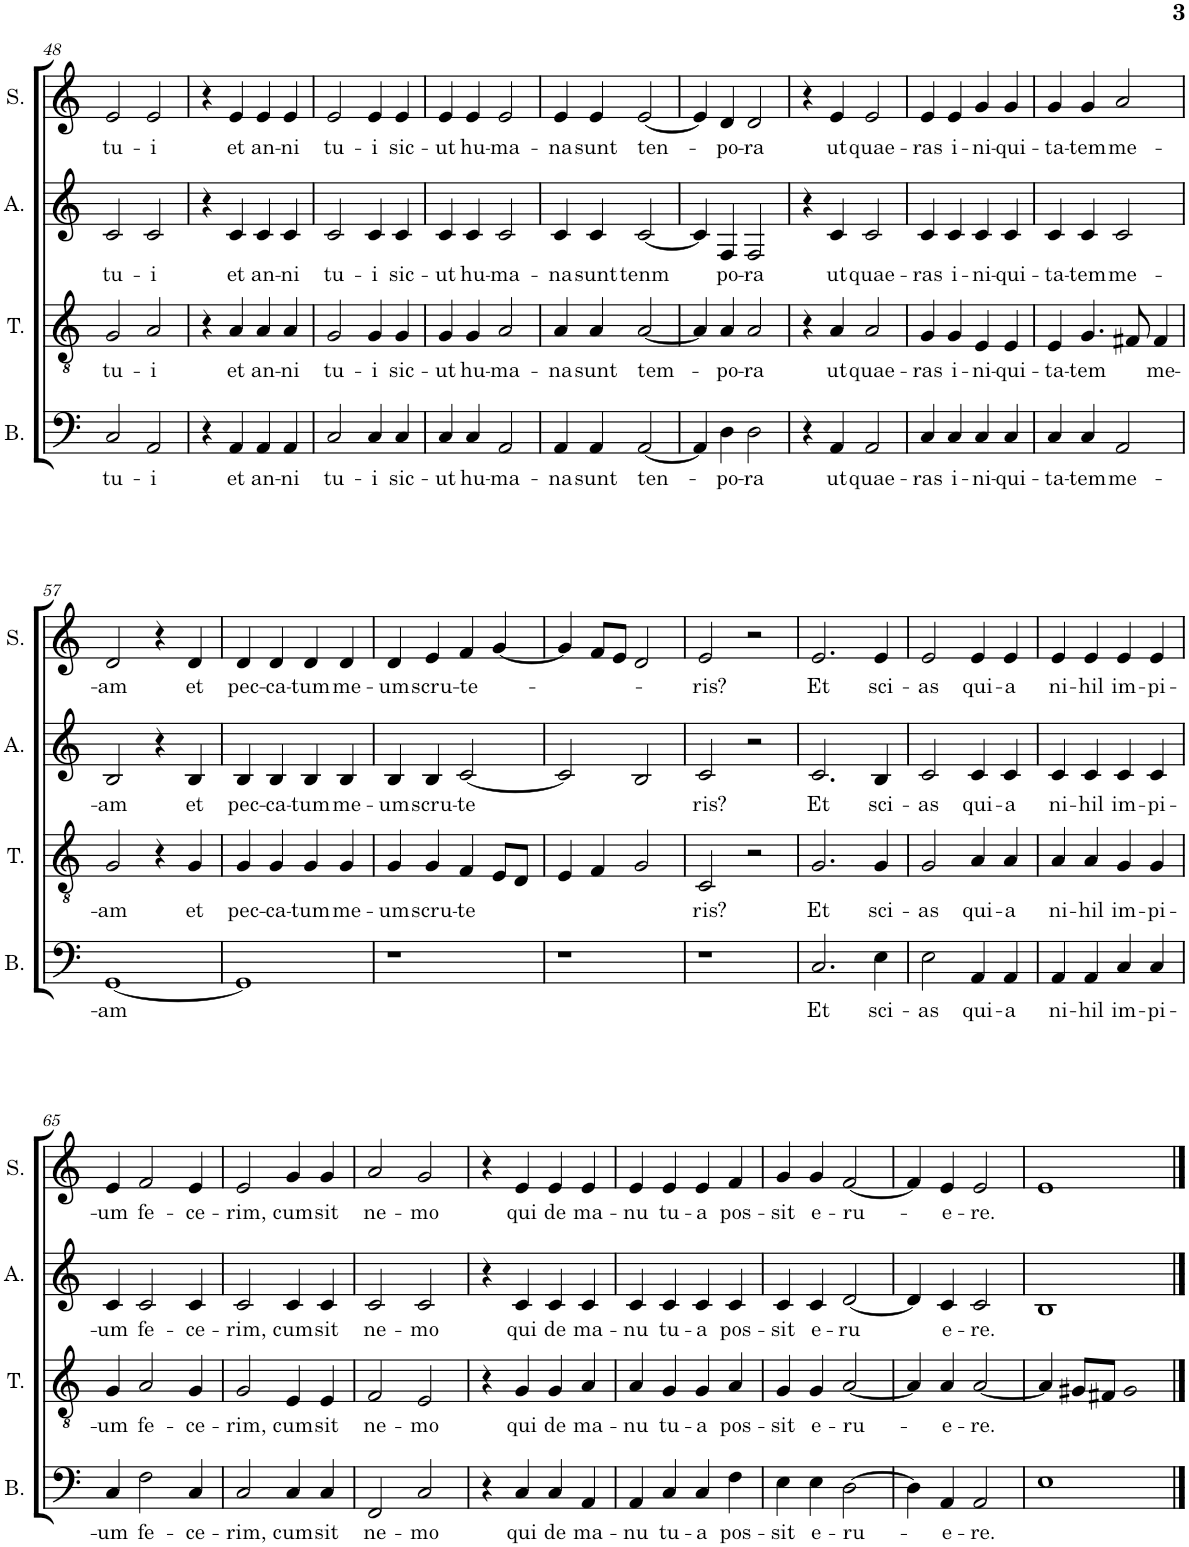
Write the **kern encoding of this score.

**kern	**text	**kern	**text	**kern	**text	**kern	**text
*part4	*part4	*part3	*part3	*part2	*part2	*part1	*part1
*staff4	*staff4	*staff3	*staff3	*staff2	*staff2	*staff1	*staff1
*I"Basse	*	*I"Ténor	*	*I"Alto	*	*I"Soprano	*
*I'B.	*	*I'T.	*	*I'A.	*	*I'S.	*
!!LO:PB:g=z
*clefF4	*	*clefGv2	*	*clefG2	*	*clefG2	*
*k[]	*	*k[]	*	*k[]	*	*k[]	*
*M2/2	*	*M2/2	*	*M2/2	*	*M2/2	*
*met(c|)	*	*met(c|)	*	*met(c|)	*	*met(c|)	*
=48	=48	=48	=48	=48	=48	=48	=48
!	!LO:LY:b	!	!LO:LY:b	!	!LO:LY:b	!	!LO:LY:b
2C/	tu-	2G/	tu-	2c/	tu-	2e/	tu-
!	!LO:LY:b	!	!LO:LY:b	!	!LO:LY:b	!	!LO:LY:b
2AA/	-i	2A/	-i	2c/	-i	2e/	-i
=49	=49	=49	=49	=49	=49	=49	=49
4r	.	4r	.	4r	.	4r	.
!	!LO:LY:b	!	!LO:LY:b	!	!LO:LY:b	!	!LO:LY:b
4AA/	et	4A/	et	4c/	et	4e/	et
!	!LO:LY:b	!	!LO:LY:b	!	!LO:LY:b	!	!LO:LY:b
4AA/	an-	4A/	an-	4c/	an-	4e/	an-
!	!LO:LY:b	!	!LO:LY:b	!	!LO:LY:b	!	!LO:LY:b
4AA/	-ni	4A/	-ni	4c/	-ni	4e/	-ni
=50	=50	=50	=50	=50	=50	=50	=50
!	!LO:LY:b	!	!LO:LY:b	!	!LO:LY:b	!	!LO:LY:b
2C/	tu-	2G/	tu-	2c/	tu-	2e/	tu-
!	!LO:LY:b	!	!LO:LY:b	!	!LO:LY:b	!	!LO:LY:b
4C/	-i	4G/	-i	4c/	-i	4e/	-i
!	!LO:LY:b	!	!LO:LY:b	!	!LO:LY:b	!	!LO:LY:b
4C/	sic-	4G/	sic-	4c/	sic-	4e/	sic-
=51	=51	=51	=51	=51	=51	=51	=51
!	!LO:LY:b	!	!LO:LY:b	!	!LO:LY:b	!	!LO:LY:b
4C/	-ut	4G/	-ut	4c/	-ut	4e/	-ut
!	!LO:LY:b	!	!LO:LY:b	!	!LO:LY:b	!	!LO:LY:b
4C/	hu-	4G/	hu-	4c/	hu-	4e/	hu-
!	!LO:LY:b	!	!LO:LY:b	!	!LO:LY:b	!	!LO:LY:b
2AA/	-ma-	2A/	-ma-	2c/	-ma-	2e/	-ma-
=52	=52	=52	=52	=52	=52	=52	=52
!	!LO:LY:b	!	!LO:LY:b	!	!LO:LY:b	!	!LO:LY:b
4AA/	-na	4A/	-na	4c/	-na	4e/	-na
!	!LO:LY:b	!	!LO:LY:b	!	!LO:LY:b	!	!LO:LY:b
4AA/	sunt	4A/	sunt	4c/	sunt	4e/	sunt
!	!LO:LY:b	!	!LO:LY:b	!	!LO:LY:b	!	!LO:LY:b
[2AA/	ten-	[2A/	tem-	[<2c/	tenm	[2e/	ten-
=53	=53	=53	=53	=53	=53	=53	=53
4AA/]	.	4A/]	.	4c/]	.	4e/]	.
!	!LO:LY:b	!	!LO:LY:b	!	!LO:LY:b	!	!LO:LY:b
4D\	po-	4A/	po-	4F/	po-	4d/	po-
!	!LO:LY:b	!	!LO:LY:b	!	!LO:LY:b	!	!LO:LY:b
2D\	-ra	2A/	-ra	2F/	-ra	2d/	-ra
=54	=54	=54	=54	=54	=54	=54	=54
4r	.	4r	.	4r	.	4r	.
!	!LO:LY:b	!	!LO:LY:b	!	!LO:LY:b	!	!LO:LY:b
4AA/	ut	4A/	ut	4c/	ut	4e/	ut
!	!LO:LY:b	!	!LO:LY:b	!	!LO:LY:b	!	!LO:LY:b
2AA/	quae-	2A/	quae-	2c/	quae-	2e/	quae-
=55	=55	=55	=55	=55	=55	=55	=55
!	!LO:LY:b	!	!LO:LY:b	!	!LO:LY:b	!	!LO:LY:b
4C/	-ras	4G/	-ras	4c/	-ras	4e/	-ras
!	!LO:LY:b	!	!LO:LY:b	!	!LO:LY:b	!	!LO:LY:b
4C/	i-	4G/	i-	4c/	i-	4e/	i-
!	!LO:LY:b	!	!LO:LY:b	!	!LO:LY:b	!	!LO:LY:b
4C/	-ni-	4E/	-ni-	4c/	-ni-	4g/	-ni-
!	!LO:LY:b	!	!LO:LY:b	!	!LO:LY:b	!	!LO:LY:b
4C/	-qui-	4E/	-qui-	4c/	-qui-	4g/	-qui-
=56	=56	=56	=56	=56	=56	=56	=56
!	!LO:LY:b	!	!LO:LY:b	!	!LO:LY:b	!	!LO:LY:b
4C/	-ta-	4E/	-ta-	4c/	-ta-	4g/	-ta-
!	!LO:LY:b	!	!LO:LY:b	!	!LO:LY:b	!	!LO:LY:b
4C/	-tem	4.G/	-tem	4c/	-tem	4g/	-tem
!	!LO:LY:b	!	!	!	!LO:LY:b	!	!LO:LY:b
2AA/	me-	.	.	2c/	me-	2a/	me-
.	.	8F#X/	.	.	.	.	.
!	!	!	!LO:LY:b	!	!	!	!
.	.	4F#/	me-	.	.	.	.
!!LO:LB:g=z
=57	=57	=57	=57	=57	=57	=57	=57
!	!LO:LY:b	!	!LO:LY:b	!	!LO:LY:b	!	!LO:LY:b
[1GG	-am	2G/	-am	2B/	-am	2d/	-am
.	.	4r	.	4r	.	4r	.
!	!	!	!LO:LY:b	!	!LO:LY:b	!	!LO:LY:b
.	.	4G/	et	4B/	et	4d/	et
=58	=58	=58	=58	=58	=58	=58	=58
!	!	!	!LO:LY:b	!	!LO:LY:b	!	!LO:LY:b
1GG]	.	4G/	pec-	4B/	pec-	4d/	pec-
!	!	!	!LO:LY:b	!	!LO:LY:b	!	!LO:LY:b
.	.	4G/	-ca-	4B/	-ca-	4d/	-ca-
!	!	!	!LO:LY:b	!	!LO:LY:b	!	!LO:LY:b
.	.	4G/	-tum	4B/	-tum	4d/	-tum
!	!	!	!LO:LY:b	!	!LO:LY:b	!	!LO:LY:b
.	.	4G/	me-	4B/	me-	4d/	me-
=59	=59	=59	=59	=59	=59	=59	=59
!	!	!	!LO:LY:b	!	!LO:LY:b	!	!LO:LY:b
1r	.	4G/	-um	4B/	-um	4d/	-um
!	!	!	!LO:LY:b	!	!LO:LY:b	!	!LO:LY:b
.	.	4G/	scru-	4B/	scru-	4e/	scru-
!	!	!	!LO:LY:b	!	!LO:LY:b	!	!LO:LY:b
.	.	4F/	-te	[<2c/	-te	4f/	-te-
.	.	8E/L	.	.	.	[4g/	.
.	.	8D/J	.	.	.	.	.
=60	=60	=60	=60	=60	=60	=60	=60
1r	.	4E/	.	2c/]	.	4g/]	.
.	.	4F/	.	.	.	8f/L	.
.	.	.	.	.	.	8e/J	.
.	.	2G/	.	2B/	.	2d/	.
=61	=61	=61	=61	=61	=61	=61	=61
!	!	!	!LO:LY:b	!	!LO:LY:b	!	!LO:LY:b
1r	.	2C/	ris?	2c/	ris?	2e/	ris?
.	.	2r	.	2r	.	2r	.
=62	=62	=62	=62	=62	=62	=62	=62
!	!LO:LY:b	!	!LO:LY:b	!	!LO:LY:b	!	!LO:LY:b
2.C/	Et	2.G/	Et	2.c/	Et	2.e/	Et
!	!LO:LY:b	!	!LO:LY:b	!	!LO:LY:b	!	!LO:LY:b
4E\	sci-	4G/	sci-	4B/	sci-	4e/	sci-
=63	=63	=63	=63	=63	=63	=63	=63
!	!LO:LY:b	!	!LO:LY:b	!	!LO:LY:b	!	!LO:LY:b
2E\	-as	2G/	-as	2c/	-as	2e/	-as
!	!LO:LY:b	!	!LO:LY:b	!	!LO:LY:b	!	!LO:LY:b
4AA/	qui-	4A/	qui-	4c/	qui-	4e/	qui-
!	!LO:LY:b	!	!LO:LY:b	!	!LO:LY:b	!	!LO:LY:b
4AA/	-a	4A/	-a	4c/	-a	4e/	-a
=64	=64	=64	=64	=64	=64	=64	=64
!	!LO:LY:b	!	!LO:LY:b	!	!LO:LY:b	!	!LO:LY:b
4AA/	ni-	4A/	ni-	4c/	ni-	4e/	ni-
!	!LO:LY:b	!	!LO:LY:b	!	!LO:LY:b	!	!LO:LY:b
4AA/	-hil	4A/	-hil	4c/	-hil	4e/	-hil
!	!LO:LY:b	!	!LO:LY:b	!	!LO:LY:b	!	!LO:LY:b
4C/	im-	4G/	im-	4c/	im-	4e/	im-
!	!LO:LY:b	!	!LO:LY:b	!	!LO:LY:b	!	!LO:LY:b
4C/	-pi-	4G/	-pi-	4c/	-pi-	4e/	-pi-
!!LO:LB:g=z
=65	=65	=65	=65	=65	=65	=65	=65
!	!LO:LY:b	!	!LO:LY:b	!	!LO:LY:b	!	!LO:LY:b
4C/	-um	4G/	-um	4c/	-um	4e/	-um
!	!LO:LY:b	!	!LO:LY:b	!	!LO:LY:b	!	!LO:LY:b
2F\	fe-	2A/	fe-	2c/	fe-	2f/	fe-
!	!LO:LY:b	!	!LO:LY:b	!	!LO:LY:b	!	!LO:LY:b
4C/	-ce-	4G/	-ce-	4c/	-ce-	4e/	-ce-
=66	=66	=66	=66	=66	=66	=66	=66
!	!LO:LY:b	!	!LO:LY:b	!	!LO:LY:b	!	!LO:LY:b
2C/	-rim,	2G/	-rim,	2c/	-rim,	2e/	-rim,
!	!LO:LY:b	!	!LO:LY:b	!	!LO:LY:b	!	!LO:LY:b
4C/	cum	4E/	cum	4c/	cum	4g/	cum
!	!LO:LY:b	!	!LO:LY:b	!	!LO:LY:b	!	!LO:LY:b
4C/	sit	4E/	sit	4c/	sit	4g/	sit
=67	=67	=67	=67	=67	=67	=67	=67
!	!LO:LY:b	!	!LO:LY:b	!	!LO:LY:b	!	!LO:LY:b
2FF/	ne-	2F/	ne-	2c/	ne-	2a/	ne-
!	!LO:LY:b	!	!LO:LY:b	!	!LO:LY:b	!	!LO:LY:b
2C/	-mo	2E/	-mo	2c/	-mo	2g/	-mo
=68	=68	=68	=68	=68	=68	=68	=68
4r	.	4r	.	4r	.	4r	.
!	!LO:LY:b	!	!LO:LY:b	!	!LO:LY:b	!	!LO:LY:b
4C/	qui	4G/	qui	4c/	qui	4e/	qui
!	!LO:LY:b	!	!LO:LY:b	!	!LO:LY:b	!	!LO:LY:b
4C/	de	4G/	de	4c/	de	4e/	de
!	!LO:LY:b	!	!LO:LY:b	!	!LO:LY:b	!	!LO:LY:b
4AA/	ma-	4A/	ma-	4c/	ma-	4e/	ma-
=69	=69	=69	=69	=69	=69	=69	=69
!	!LO:LY:b	!	!LO:LY:b	!	!LO:LY:b	!	!LO:LY:b
4AA/	-nu	4A/	-nu	4c/	-nu	4e/	-nu
!	!LO:LY:b	!	!LO:LY:b	!	!LO:LY:b	!	!LO:LY:b
4C/	tu-	4G/	tu-	4c/	tu-	4e/	tu-
!	!LO:LY:b	!	!LO:LY:b	!	!LO:LY:b	!	!LO:LY:b
4C/	-a	4G/	-a	4c/	-a	4e/	-a
!	!LO:LY:b	!	!LO:LY:b	!	!LO:LY:b	!	!LO:LY:b
4F\	pos-	4A/	pos-	4c/	pos-	4f/	pos-
=70	=70	=70	=70	=70	=70	=70	=70
!	!LO:LY:b	!	!LO:LY:b	!	!LO:LY:b	!	!LO:LY:b
4E\	-sit	4G/	-sit	4c/	-sit	4g/	-sit
!	!LO:LY:b	!	!LO:LY:b	!	!LO:LY:b	!	!LO:LY:b
4E\	e-	4G/	e-	4c/	e-	4g/	e-
!	!LO:LY:b	!	!LO:LY:b	!	!LO:LY:b	!	!LO:LY:b
[2D\	-ru-	[2A/	-ru-	[<2d/	-ru	[2f/	-ru-
=71	=71	=71	=71	=71	=71	=71	=71
4D\]	.	4A/]	.	4d/]	.	4f/]	.
!	!LO:LY:b	!	!LO:LY:b	!	!LO:LY:b	!	!LO:LY:b
4AA/	e-	4A/	e-	4c/	e-	4e/	e-
!	!LO:LY:b	!	!LO:LY:b	!	!LO:LY:b	!	!LO:LY:b
2AA/	-re.	[2A/	-re.	2c/	-re.	2e/	-re.
=72	=72	=72	=72	=72	=72	=72	=72
1E	.	4A/]	.	1B	.	1e	.
.	.	8G#X/L	.	.	.	.	.
.	.	8F#X/J	.	.	.	.	.
.	.	2G#	.	.	.	.	.
==	==	==	==	==	==	==	==
*-	*-	*-	*-	*-	*-	*-	*-
